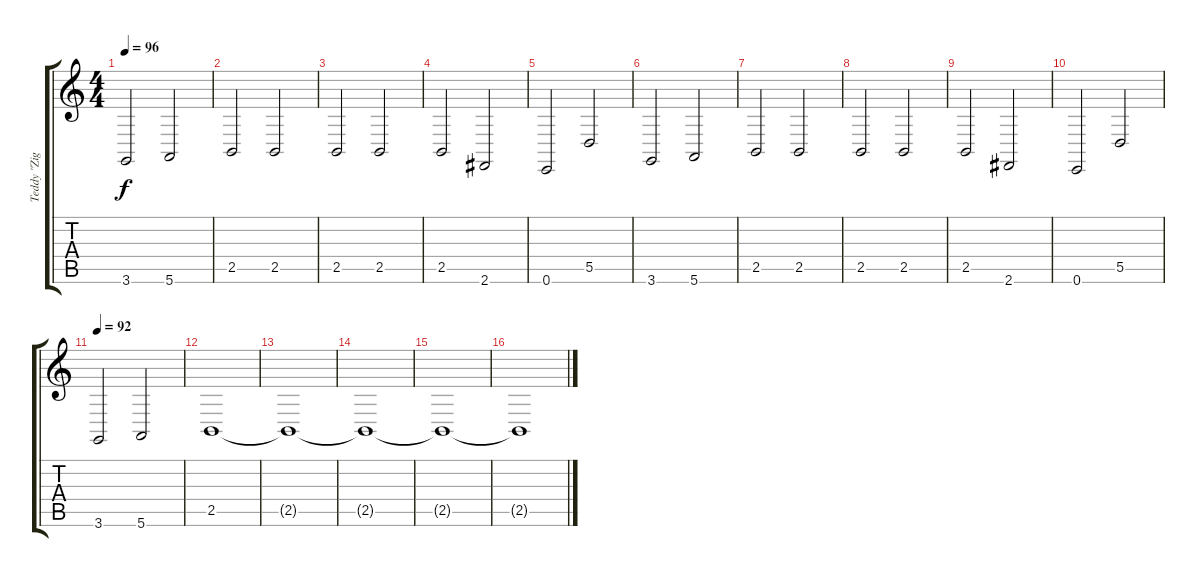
\track ("Teddy \"Zig Zag\"" "Teddy \"Zig") {instrument synthstrings1}
\staff {score tabs}
\tuning (E4 B3 G3 D3 A2 E2) {hide}
\ts (4 4)
\tempo 96
\clef g2
\ks c
3.6.2{dy f} 5.6.2 |
2.5.2 2.5.2 |
2.5.2 2.5.2 |
2.5.2 2.6.2 |
0.6.2 5.5.2 |
3.6.2 5.6.2 |
2.5.2 2.5.2 |
2.5.2 2.5.2 |
2.5.2 2.6.2 |
0.6.2 5.5.2 |
\tempo 92
3.6.2 5.6.2 |
2.5.1 |
2.5{t}.1 |
2.5{t}.1 |
2.5{t}.1 |
2.5{t}.1
